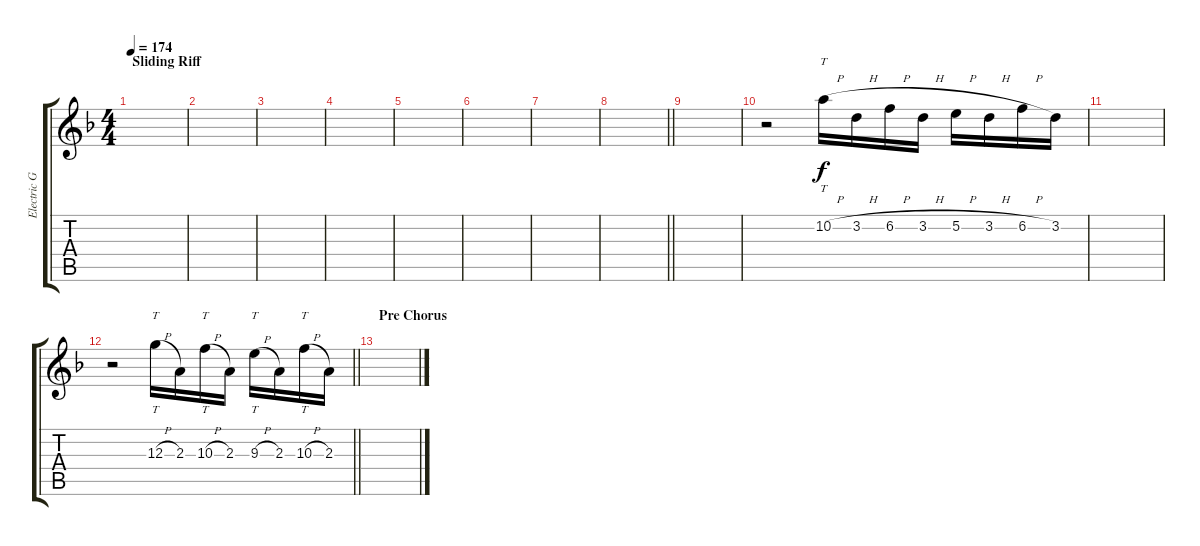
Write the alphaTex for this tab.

\track ("Electric Guitar 4" "Electric G") {instrument distortionguitar}
\staff {score tabs}
\tuning (E4 B3 G3 D3 A2 D2) {hide}
\ts (4 4)
\section ("" "Sliding Riff")
\tempo 174
\clef g2
\ks dminor
|
|
|
|
|
|
|
\barLineRight lightlight
|
\section ("" "")
|
r.2 10.2{h}.16{tt} 3.2{h}.16 6.2{h}.16 3.2{h}.16 5.2{h}.16 3.2{h}.16 6.2{h}.16 3.2.16 |
|
\barLineRight lightlight
r.2 12.3{h}.16{tt} 2.3.16 10.3{h}.16{tt} 2.3.16 9.3{h}.16{tt} 2.3.16 10.3{h}.16{tt} 2.3.16 |
\section ("" "Pre Chorus")
